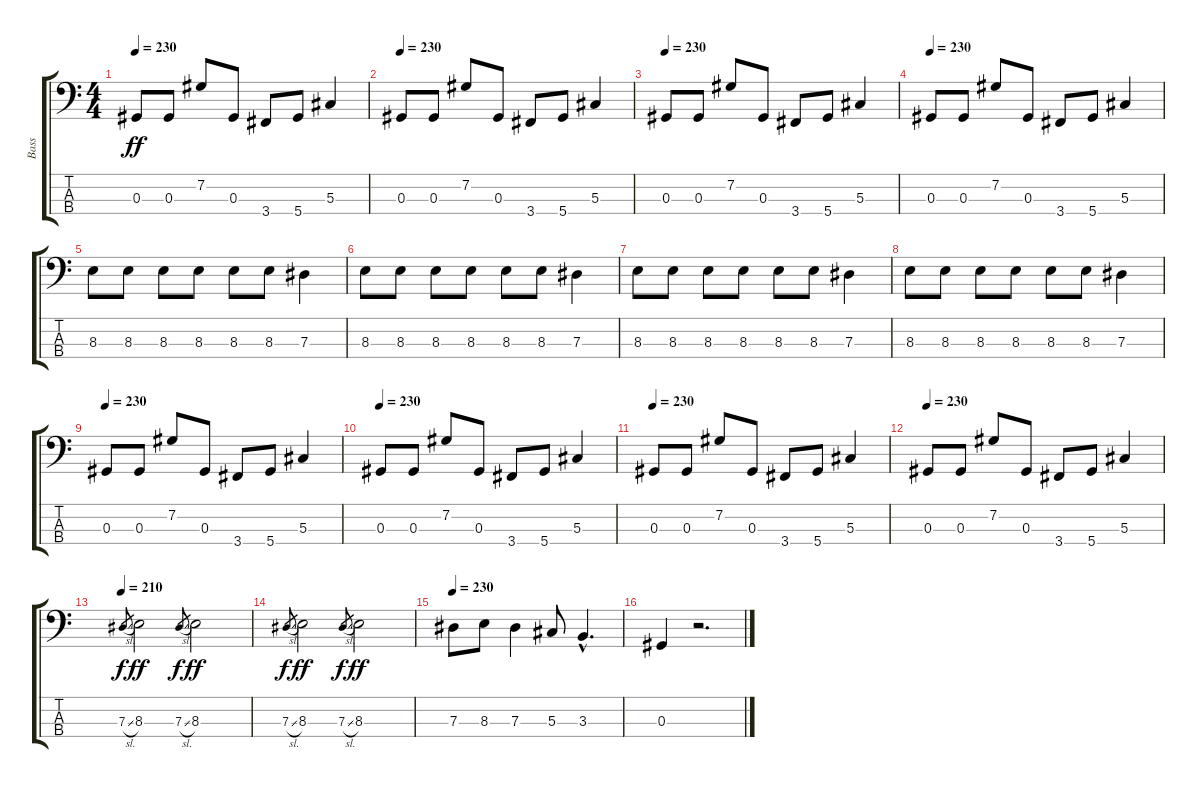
\track ("Bass" "Bass") {instrument electricbasspick}
\staff {score tabs}
\tuning (Gb2 Db2 Ab1 Eb1) {hide}
\ts (4 4)
\tempo 230
\clef f4
\ks c
0.3.8{dy ff} 0.3.8 7.2.8 0.3.8 3.4.8 5.4.8 5.3.4 |
\tempo 230
0.3.8 0.3.8 7.2.8 0.3.8 3.4.8 5.4.8 5.3.4 |
\tempo 230
0.3.8 0.3.8 7.2.8 0.3.8 3.4.8 5.4.8 5.3.4 |
\tempo 230
0.3.8 0.3.8 7.2.8 0.3.8 3.4.8 5.4.8 5.3.4 |
8.3.8 8.3.8 8.3.8 8.3.8 8.3.8 8.3.8 7.3.4 |
8.3.8 8.3.8 8.3.8 8.3.8 8.3.8 8.3.8 7.3.4 |
8.3.8 8.3.8 8.3.8 8.3.8 8.3.8 8.3.8 7.3.4 |
8.3.8 8.3.8 8.3.8 8.3.8 8.3.8 8.3.8 7.3.4 |
\tempo 230
0.3.8 0.3.8 7.2.8 0.3.8 3.4.8 5.4.8 5.3.4 |
\tempo 230
0.3.8 0.3.8 7.2.8 0.3.8 3.4.8 5.4.8 5.3.4 |
\tempo 230
0.3.8 0.3.8 7.2.8 0.3.8 3.4.8 5.4.8 5.3.4 |
\tempo 230
0.3.8 0.3.8 7.2.8 0.3.8 3.4.8 5.4.8 5.3.4 |
\tempo 210
7.3{sl}.8{gr dy f} 8.3.2{dy ff} 7.3{sl}.8{gr dy f} 8.3.2{dy ff} |
7.3{sl}.8{gr dy f} 8.3.2{dy ff} 7.3{sl}.8{gr dy f} 8.3.2{dy ff} |
\tempo 230
7.3.8 8.3.8 7.3.4 5.3.8 3.3{hac}.4{d} |
0.3.4 r.2{d}
